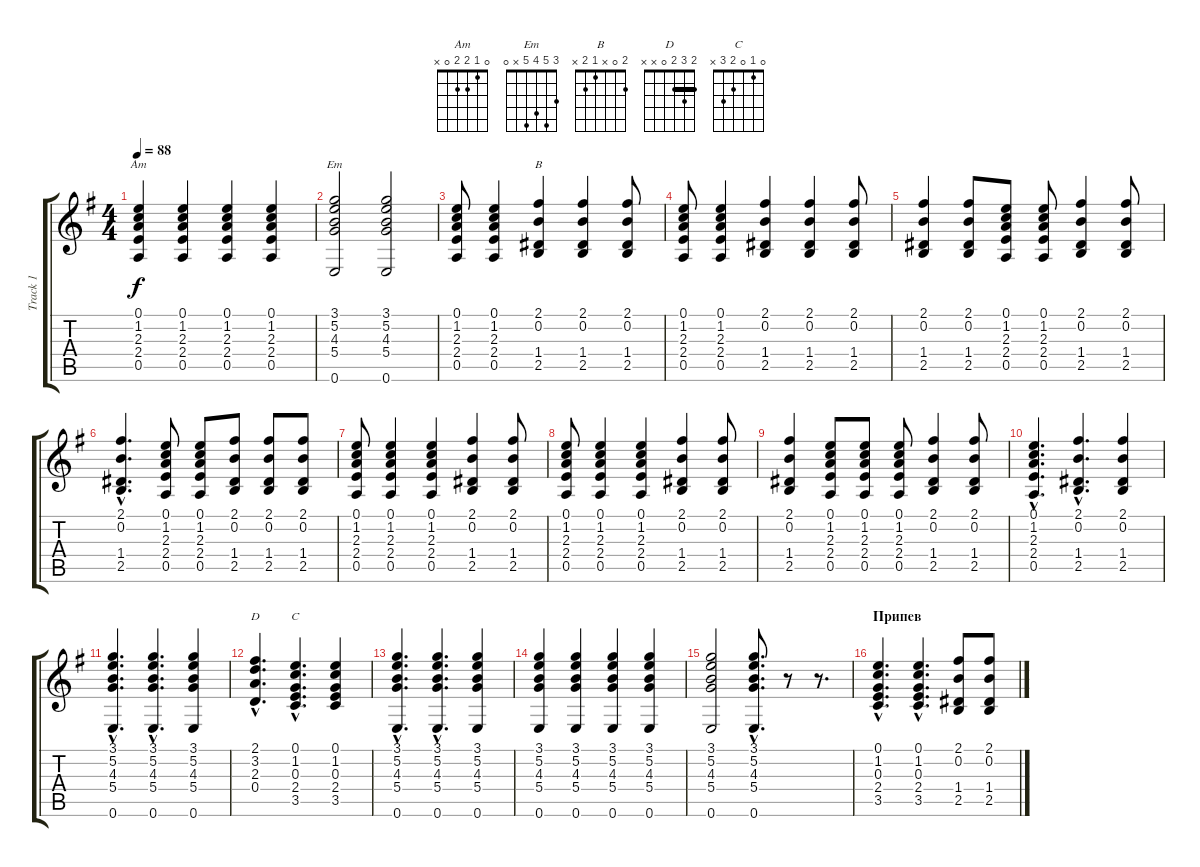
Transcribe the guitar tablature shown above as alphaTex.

\track ("Track 1" "Track 1") {instrument acousticguitarnylon}
\staff {score tabs}
\tuning (E4 B3 G3 D3 A2 E2) {hide}
\chord ("Am" 0 1 2 2 0 x)
\chord ("Em" 3 5 4 5 x 0)
\chord ("B" 2 0 x 1 2 x)
\chord ("D" 2 3 2 0 x x) {barre 2}
\chord ("C" 0 1 0 2 3 x)
\ts (4 4)
\tempo 88
\clef g2
\ks g
(0.1 1.2 2.3 2.4 0.5).4{ch "Am" dy f} (0.1 1.2 2.3 2.4 0.5).4 (0.1 1.2 2.3 2.4 0.5).4 (0.1 1.2 2.3 2.4 0.5).4 |
(3.1 5.2 4.3 5.4 0.6).2{ch "Em"} (3.1 5.2 4.3 5.4 0.6).2 |
(0.1 1.2 2.3 2.4 0.5).8 (0.1 1.2 2.3 2.4 0.5).4 (2.1 0.2 1.4 2.5).4{ch "B"} (2.1 0.2 1.4 2.5).4 (2.1 0.2 1.4 2.5).8 |
(0.1 1.2 2.3 2.4 0.5).8 (0.1 1.2 2.3 2.4 0.5).4 (2.1 0.2 1.4 2.5).4 (2.1 0.2 1.4 2.5).4 (2.1 0.2 1.4 2.5).8 |
(2.1 0.2 1.4 2.5).4 (2.1 0.2 1.4 2.5).8 (0.1 1.2 2.3 2.4 0.5).8 (0.1 1.2 2.3 2.4 0.5).8 (2.1 0.2 1.4 2.5).4 (2.1 0.2 1.4 2.5).8 |
(2.1{hac} 0.2{hac} 1.4{hac} 2.5{hac}).4{d} (0.1 1.2 2.3 2.4 0.5).8 (0.1 1.2 2.3 2.4 0.5).8 (2.1 0.2 1.4 2.5).8 (2.1 0.2 1.4 2.5).8 (2.1 0.2 1.4 2.5).8 |
(0.1 1.2 2.3 2.4 0.5).8 (0.1 1.2 2.3 2.4 0.5).4 (0.1 1.2 2.3 2.4 0.5).4 (2.1 0.2 1.4 2.5).4 (2.1 0.2 1.4 2.5).8 |
(0.1 1.2 2.3 2.4 0.5).8 (0.1 1.2 2.3 2.4 0.5).4 (0.1 1.2 2.3 2.4 0.5).4 (2.1 0.2 1.4 2.5).4 (2.1 0.2 1.4 2.5).8 |
(2.1 0.2 1.4 2.5).4 (0.1 1.2 2.3 2.4 0.5).8 (0.1 1.2 2.3 2.4 0.5).8 (0.1 1.2 2.3 2.4 0.5).8 (2.1 0.2 1.4 2.5).4 (2.1 0.2 1.4 2.5).8 |
(0.1{hac} 1.2{hac} 2.3{hac} 2.4{hac} 0.5{hac}).4{d} (2.1{hac} 0.2{hac} 1.4{hac} 2.5{hac}).4{d} (2.1 0.2 1.4 2.5).4 |
(3.1{hac} 5.2{hac} 4.3{hac} 5.4{hac} 0.6{hac}).4{d} (3.1{hac} 5.2{hac} 4.3{hac} 5.4{hac} 0.6{hac}).4{d} (3.1 5.2 4.3 5.4 0.6).4 |
(2.1{hac} 3.2{hac} 2.3{hac} 0.4{hac}).4{d ch "D"} (0.1{hac} 1.2{hac} 0.3{hac} 2.4{hac} 3.5{hac}).4{d ch "C"} (0.1 1.2 0.3 2.4 3.5).4 |
(3.1{hac} 5.2{hac} 4.3{hac} 5.4{hac} 0.6{hac}).4{d} (3.1{hac} 5.2{hac} 4.3{hac} 5.4{hac} 0.6{hac}).4{d} (3.1 5.2 4.3 5.4 0.6).4 |
(3.1 5.2 4.3 5.4 0.6).4 (3.1 5.2 4.3 5.4 0.6).4 (3.1 5.2 4.3 5.4 0.6).4 (3.1 5.2 4.3 5.4 0.6).4 |
(3.1 5.2 4.3 5.4 0.6).2 (3.1{hac} 5.2{hac} 4.3{hac} 5.4{hac} 0.6{hac}).8{d} r.8 r.8{d} |
\section ("" "Припев")
(0.1{hac} 1.2{hac} 0.3{hac} 2.4{hac} 3.5{hac}).4{d} (0.1{hac} 1.2{hac} 0.3{hac} 2.4{hac} 3.5{hac}).4{d} (2.1 0.2 1.4 2.5).8 (2.1 0.2 1.4 2.5).8
